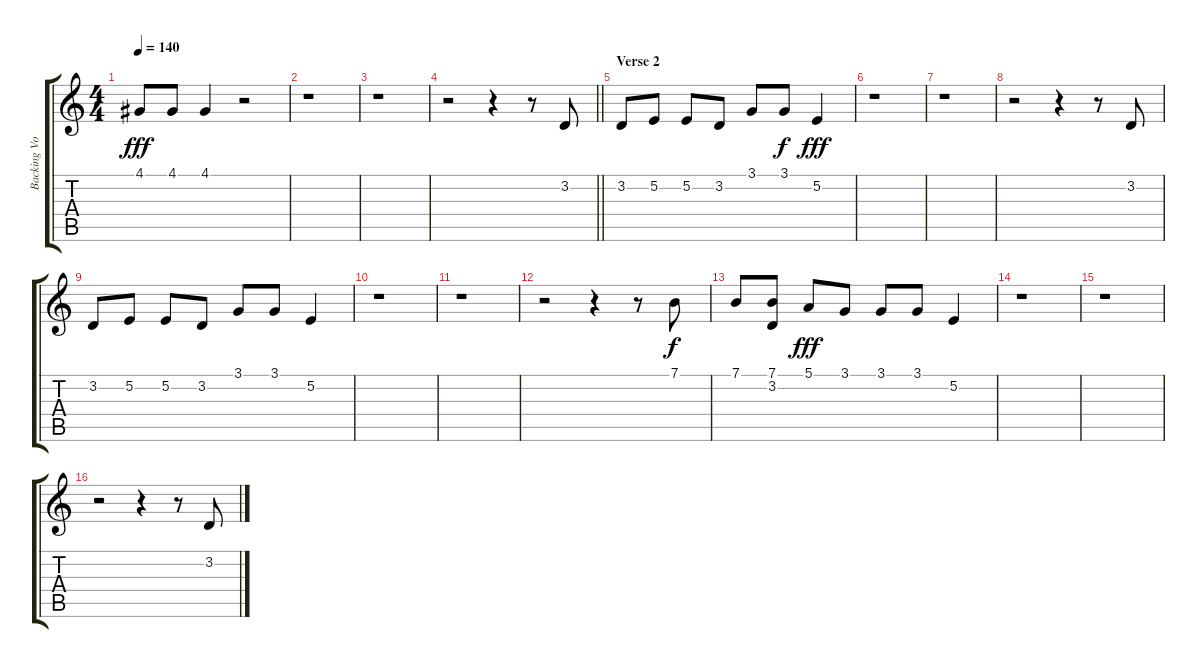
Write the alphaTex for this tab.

\track ("Backing Vocals" "Backing Vo") {instrument altosax}
\staff {score tabs}
\tuning (E4 B3 G3 D3 A2 E2) {hide}
\ts (4 4)
\tempo 140
\clef g2
\ks c
4.1.8{txt " " dy fff} 4.1.8 4.1.4 r.2 |
r.1 |
r.1 |
\barLineRight lightlight
r.2 r.4 r.8 3.2.8 |
\section ("" "Verse 2")
3.2.8 5.2.8 5.2.8 3.2.8 3.1.8 3.1.8{dy f} 5.2.4{dy fff} |
r.1 |
r.1 |
r.2 r.4 r.8 3.2.8 |
3.2.8 5.2.8 5.2.8 3.2.8 3.1.8 3.1.8 5.2.4 |
r.1 |
r.1 |
r.2 r.4 r.8 7.1.8{dy f} |
7.1.8 (7.1 3.2).8 5.1.8{dy fff} 3.1.8 3.1.8 3.1.8 5.2.4 |
r.1 |
r.1 |
r.2 r.4 r.8 3.2.8
